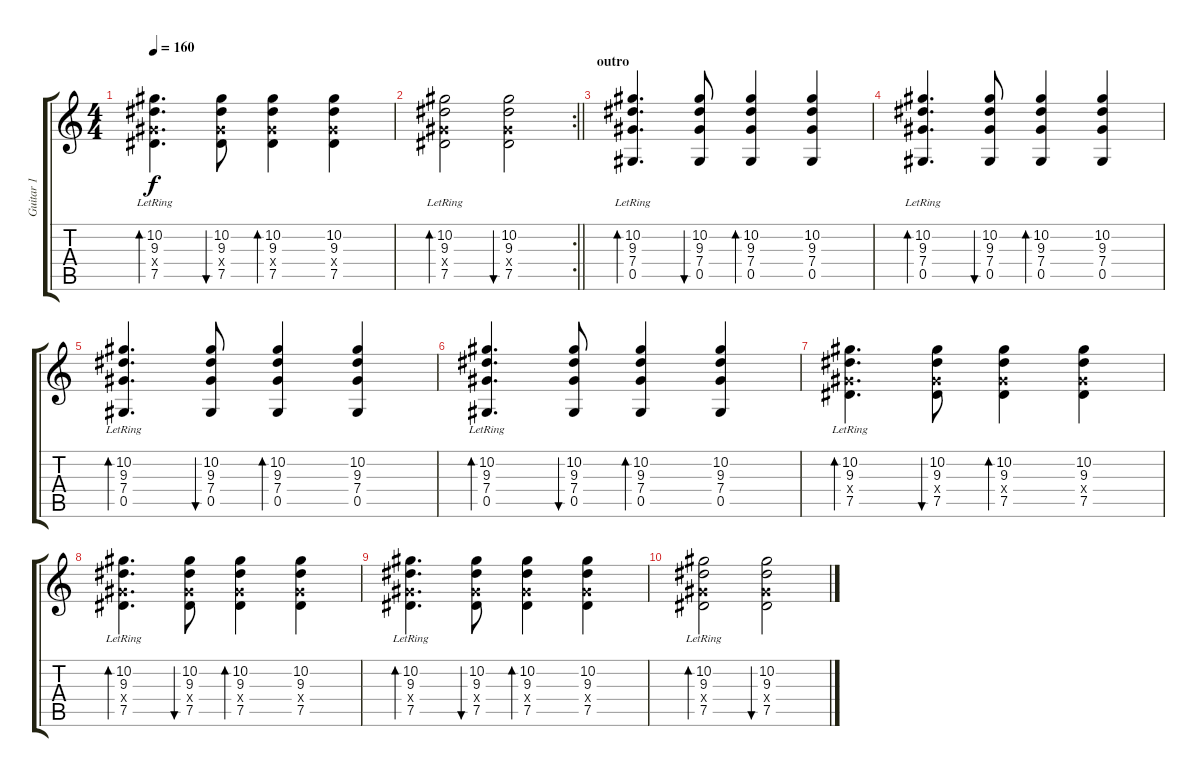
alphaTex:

\track ("Guitar 1" "Guitar 1") {instrument acousticguitarsteel}
\staff {score tabs}
\tuning (Eb4 Bb3 Gb3 Db3 Ab2 Eb2) {hide}
\ts (4 4)
\tempo 160
\clef g2
\ks c
(10.2 9.3{lr} 7.4{x} 7.5{lr}).4{d bd 120 dy f} (10.2 9.3 7.4{x} 7.5).8{bu 120} (10.2 9.3 7.4{x} 7.5).4{bd 120} (10.2 9.3 7.4{x} 7.5).4 |
\rc 2
\barLineRight lightlight
(10.2 9.3{lr} 7.4{x} 7.5{lr}).2{bd 120} (10.2 9.3 7.4{x} 7.5).2{bu 120} |
\section ("" "outro")
(10.2 9.3{lr} 7.4{lr} 0.5{lr}).4{d bd 120} (10.2 9.3 7.4 0.5).8{bu 120} (10.2 9.3 7.4 0.5).4{bd 120} (10.2 9.3 7.4 0.5).4 |
(10.2 9.3{lr} 7.4{lr} 0.5{lr}).4{d bd 120} (10.2 9.3 7.4 0.5).8{bu 120} (10.2 9.3 7.4 0.5).4{bd 120} (10.2 9.3 7.4 0.5).4 |
(10.2 9.3{lr} 7.4{lr} 0.5{lr}).4{d bd 120} (10.2 9.3 7.4 0.5).8{bu 120} (10.2 9.3 7.4 0.5).4{bd 120} (10.2 9.3 7.4 0.5).4 |
(10.2 9.3{lr} 7.4{lr} 0.5{lr}).4{d bd 120} (10.2 9.3 7.4 0.5).8{bu 120} (10.2 9.3 7.4 0.5).4{bd 120} (10.2 9.3 7.4 0.5).4 |
(10.2 9.3{lr} 7.4{x} 7.5{lr}).4{d bd 120} (10.2 9.3 7.4{x} 7.5).8{bu 120} (10.2 9.3 7.4{x} 7.5).4{bd 120} (10.2 9.3 7.4{x} 7.5).4 |
(10.2 9.3{lr} 7.4{x} 7.5{lr}).4{d bd 120} (10.2 9.3 7.4{x} 7.5).8{bu 120} (10.2 9.3 7.4{x} 7.5).4{bd 120} (10.2 9.3 7.4{x} 7.5).4 |
(10.2 9.3{lr} 7.4{x} 7.5{lr}).4{d bd 120} (10.2 9.3 7.4{x} 7.5).8{bu 120} (10.2 9.3 7.4{x} 7.5).4{bd 120} (10.2 9.3 7.4{x} 7.5).4 |
(10.2 9.3{lr} 7.4{x} 7.5{lr}).2{bd 120} (10.2 9.3 7.4{x} 7.5).2{bu 120}
